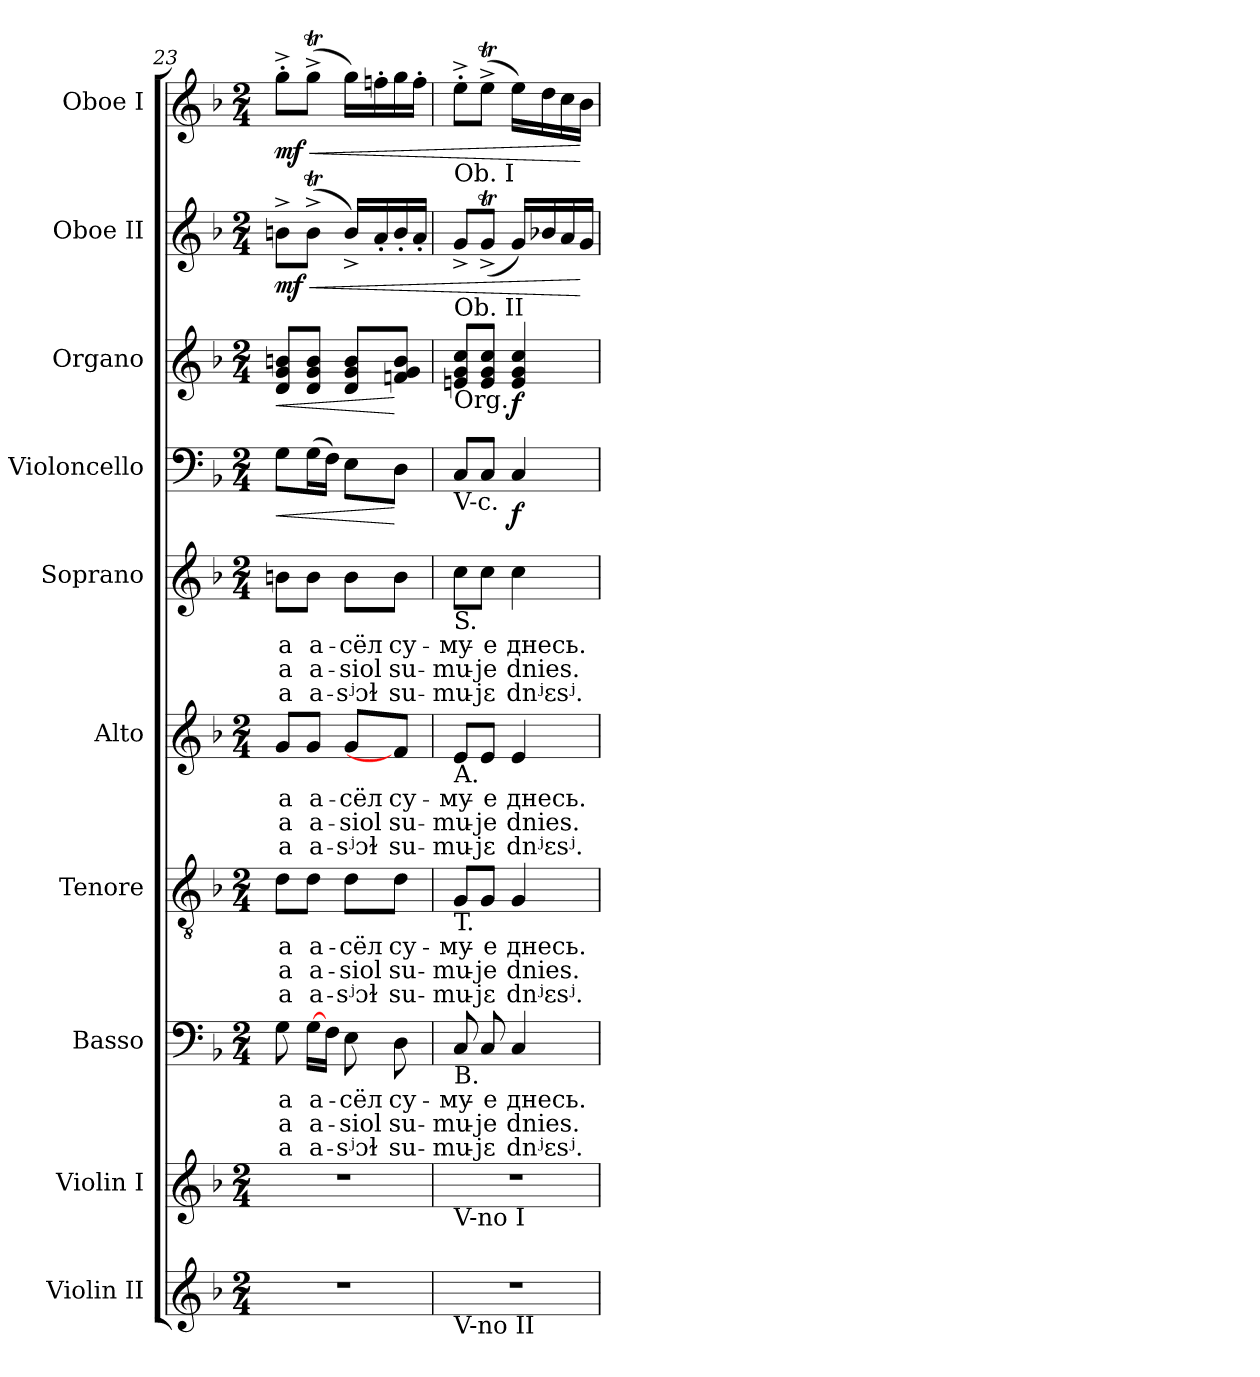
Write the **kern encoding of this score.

**kern	**kern	**kern	**text	**text	**text	**kern	**text	**text	**text	**kern	**text	**text	**text	**kern	**text	**text	**text	**kern	**dynam	**kern	**dynam	**kern	**dynam	**kern	**dynam
*part10	*part9	*part8	*part8	*part8	*part8	*part7	*part7	*part7	*part7	*part6	*part6	*part6	*part6	*part5	*part5	*part5	*part5	*part4	*part4	*part3	*part3	*part2	*part2	*part1	*part1
*staff10	*staff9	*staff8	*staff8	*staff8	*staff8	*staff7	*staff7	*staff7	*staff7	*staff6	*staff6	*staff6	*staff6	*staff5	*staff5	*staff5	*staff5	*staff4	*staff4	*staff3	*staff3	*staff2	*staff2	*staff1	*staff1
*I"Violin II	*I"Violin I	*I"Basso	*	*	*	*I"Tenore	*	*	*	*I"Alto	*	*	*	*I"Soprano	*	*	*	*I"Violoncello	*	*I"Organo	*	*I"Oboe II	*	*I"Oboe I	*
*	*	*	*	*	*	*	*	*	*	*I'A.	*	*	*	*	*	*	*	*	*	*	*	*	*	*	*
*clefG2	*clefG2	*clefF4	*	*	*	*clefGv2	*	*	*	*clefG2	*	*	*	*clefG2	*	*	*	*clefF4	*	*clefG2	*	*clefG2	*	*clefG2	*
*	*	*	*	*	*	*ITrd7c12	*	*	*	*	*	*	*	*	*	*	*	*	*	*	*	*	*	*	*
*k[b-]	*k[b-]	*k[b-]	*	*	*	*k[b-]	*	*	*	*k[b-]	*	*	*	*k[b-]	*	*	*	*k[b-]	*	*k[b-]	*	*k[b-]	*	*k[b-]	*
*F:	*F:	*F:	*	*	*	*F:	*	*	*	*F:	*	*	*	*F:	*	*	*	*F:	*	*F:	*	*F:	*	*F:	*
*M2/4	*M2/4	*M2/4	*	*	*	*M2/4	*	*	*	*M2/4	*	*	*	*M2/4	*	*	*	*M2/4	*	*M2/4	*	*M2/4	*	*M2/4	*
=23	=23	=23	=23	=23	=23	=23	=23	=23	=23	=23	=23	=23	=23	=23	=23	=23	=23	=23	=23	=23	=23	=23	=23	=23	=23
!LO:N:vis=1	!LO:N:vis=1	!	!	!	!	!	!	!	!	!	!	!	!	!	!	!	!	!	!	!	!	!	!	!	!
!	!	!	!LO:LY:b:color=#000000	!LO:LY:b:color=#000000	!LO:LY:b:color=#000000	!	!	!	!	!	!	!	!	!	!	!	!	!	!	!	!	!	!	!	!
!	!	!	!	!	!	!	!LO:LY:b:color=#000000	!LO:LY:b:color=#000000	!LO:LY:b:color=#000000	!	!	!	!	!	!	!	!	!	!	!	!	!	!	!	!
!	!	!	!	!	!	!	!	!	!	!	!LO:LY:b:color=#000000	!LO:LY:b:color=#000000	!LO:LY:b:color=#000000	!	!	!	!	!	!	!	!	!	!	!	!
!	!	!	!	!	!	!	!	!	!	!	!	!	!	!	!LO:LY:b:color=#000000	!LO:LY:b:color=#000000	!LO:LY:b:color=#000000	!	!LO:HP:b	!	!LO:HP:b	!	!LO:HP:b	!	!LO:HP:b
2r	2r	8Gi\	а	a	a	8Di\L	а	a	a	8gi/L	а	a	a	8bni\L	а	a	a	8Gi\L	<	8di/ 8gi 8bniL	<	8bn^i\L	< mf	8gg'^i\L	< mf
!	!	!	!LO:LY:b:color=#000000	!LO:LY:b:color=#000000	!LO:LY:b:color=#000000	!	!	!	!	!	!	!	!	!	!	!	!	!	!	!	!	!	!	!	!
!	!	!	!	!	!	!	!LO:LY:b:color=#000000	!LO:LY:b:color=#000000	!LO:LY:b:color=#000000	!	!	!	!	!	!	!	!	!	!	!	!	!	!	!	!
!	!	!	!	!	!	!	!	!	!	!	!LO:LY:b:color=#000000	!LO:LY:b:color=#000000	!LO:LY:b:color=#000000	!	!	!	!	!	!	!	!	!	!	!	!
!	!	!	!	!	!	!	!	!	!	!	!	!	!	!	!LO:LY:b:color=#000000	!LO:LY:b:color=#000000	!LO:LY:b:color=#000000	!	!	!	!	!	!	!	!
.	.	[>16Gi\LL	а-	a-	a-	8Di\J	а-	a-	a-	8gi/J	а-	a-	a-	8bi\J	а-	a-	a-	(16Gi\L	.	8di/ 8gi 8biJ	.	(8bt^i\J	.	(8ggT^i\J	.
.	.	16Fi\JJ	.	.	.	.	.	.	.	.	.	.	.	.	.	.	.	16Fi\JJ)	.	.	.	.	.	.	.
!	!	!	!LO:LY:b:color=#000000	!LO:LY:b:color=#000000	!LO:LY:b:color=#000000	!	!	!	!	!	!	!	!	!	!	!	!	!	!	!	!	!	!	!	!
!	!	!	!	!	!	!	!LO:LY:b:color=#000000	!LO:LY:b:color=#000000	!LO:LY:b:color=#000000	!	!	!	!	!	!	!	!	!	!	!	!	!	!	!	!
!	!	!	!	!	!	!	!	!	!	!	!LO:LY:b:color=#000000	!LO:LY:b:color=#000000	!LO:LY:b:color=#000000	!	!	!	!	!	!	!	!	!	!	!	!
!	!	!	!	!	!	!	!	!	!	!	!	!	!	!	!LO:LY:b:color=#000000	!LO:LY:b:color=#000000	!LO:LY:b:color=#000000	!	!	!	!	!	!	!	!
.	.	8Ei\	-сёл	-siol	-sʲɔɫ	8Di\L	-сёл	-siol	-sʲɔɫ	8gi/L	-сёл	-siol	-sʲɔɫ	8bi\L	-сёл	-siol	-sʲɔɫ	8Ei\L	.	8di/ 8gi 8biL	.	16b^i/LL)	.	16ggi\LL)	.
.	.	.	.	.	.	.	.	.	.	.	.	.	.	.	.	.	.	.	.	.	.	16a'i/	.	16ffn'i\	.
!	!	!	!LO:LY:b:color=#000000	!LO:LY:b:color=#000000	!LO:LY:b:color=#000000	!	!	!	!	!	!	!	!	!	!	!	!	!	!	!	!	!	!	!	!
!	!	!	!	!	!	!	!LO:LY:b:color=#000000	!LO:LY:b:color=#000000	!LO:LY:b:color=#000000	!	!	!	!	!	!	!	!	!	!	!	!	!	!	!	!
!	!	!	!	!	!	!	!	!	!	!	!LO:LY:b:color=#000000	!LO:LY:b:color=#000000	!LO:LY:b:color=#000000	!	!	!	!	!	!	!	!	!	!	!	!
!	!	!	!	!	!	!	!	!	!	!	!	!	!	!	!LO:LY:b:color=#000000	!LO:LY:b:color=#000000	!LO:LY:b:color=#000000	!	!	!	!	!	!	!	!
.	.	8Di\	су-	su-	su-	8Di\J	су-	su-	su-	8fni/J]	су-	su-	su-	8bi\J	су-	su-	su-	8Di\J	[	8fni/ 8gi 8biJ	[	16b'i/	.	16ggi\	.
.	.	.	.	.	.	.	.	.	.	.	.	.	.	.	.	.	.	.	.	.	.	16a'i/JJ	.	16ff'i\JJ	.
!!LO:PB:g=z
=24	=24	=24	=24	=24	=24	=24	=24	=24	=24	=24	=24	=24	=24	=24	=24	=24	=24	=24	=24	=24	=24	=24	=24	=24	=24
!	!	!	!LO:LY:b:color=#000000	!LO:LY:b:color=#000000	!LO:LY:b:color=#000000	!	!	!	!	!	!	!	!	!	!	!	!	!	!	!	!	!	!	!	!
!	!	!	!	!	!	!	!LO:LY:b:color=#000000	!LO:LY:b:color=#000000	!LO:LY:b:color=#000000	!	!	!	!	!	!	!	!	!	!	!	!	!	!	!	!
!	!	!	!	!	!	!	!	!	!	!	!LO:LY:b:color=#000000	!LO:LY:b:color=#000000	!LO:LY:b:color=#000000	!	!	!	!	!	!	!	!	!	!	!	!
!	!	!	!	!	!	!	!	!	!	!	!	!	!	!	!	!	!	!	!	!	!	!	!	!LO:TX:b:t=Ob. I	!
!	!	!	!	!	!	!	!	!	!	!	!	!	!	!	!	!	!	!	!	!	!	!LO:TX:b:t=Ob. II	!	!	!
!	!	!	!	!	!	!	!	!	!	!	!	!	!	!	!	!	!	!	!	!LO:TX:b:t=Org.	!	!	!	!	!
!	!	!	!	!	!	!	!	!	!	!	!	!	!	!	!	!	!	!LO:TX:b:t=V-c.	!	!	!	!	!	!	!
!	!	!	!	!	!	!	!	!	!	!	!	!	!	!LO:TX:b:t=S.	!	!	!	!	!	!	!	!	!	!	!
!	!	!	!	!	!	!	!	!	!	!LO:TX:b:t=A.	!	!	!	!	!	!	!	!	!	!	!	!	!	!	!
!	!	!	!	!	!	!LO:TX:b:t=T.	!	!	!	!	!	!	!	!	!	!	!	!	!	!	!	!	!	!	!
!	!	!LO:TX:b:t=B.	!	!	!	!	!	!	!	!	!	!	!	!	!	!	!	!	!	!	!	!	!	!	!
!	!LO:TX:b:t=V-no I	!	!	!	!	!	!	!	!	!	!	!	!	!	!	!	!	!	!	!	!	!	!	!	!
!LO:TX:b:t=V-no II	!	!	!	!	!	!	!	!	!	!	!	!	!	!	!	!	!	!	!	!	!	!	!	!	!
!	!	!	!	!	!	!	!	!	!	!	!	!	!	!	!LO:LY:b:color=#000000	!LO:LY:b:color=#000000	!LO:LY:b:color=#000000	!	!	!	!	!	!	!	!
2r	2r	8Ci/	-му-	-mu-	-mu-	8GGi/L	-му-	-mu-	-mu-	8ei/L	-му-	-mu-	-mu-	8cci\L	-му-	-mu-	-mu-	8Ci/L	.	8eni/ 8gi 8cciL	.	8g^i/L	.	8ee'^i\L	.
!	!	!	!LO:LY:b:color=#000000	!LO:LY:b:color=#000000	!LO:LY:b:color=#000000	!	!	!	!	!	!	!	!	!	!	!	!	!	!	!	!	!	!	!	!
!	!	!	!	!	!	!	!LO:LY:b:color=#000000	!LO:LY:b:color=#000000	!LO:LY:b:color=#000000	!	!	!	!	!	!	!	!	!	!	!	!	!	!	!	!
!	!	!	!	!	!	!	!	!	!	!	!LO:LY:b:color=#000000	!LO:LY:b:color=#000000	!LO:LY:b:color=#000000	!	!	!	!	!	!	!	!	!	!	!	!
!	!	!	!	!	!	!	!	!	!	!	!	!	!	!	!LO:LY:b:color=#000000	!LO:LY:b:color=#000000	!LO:LY:b:color=#000000	!	!	!	!	!	!	!	!
.	.	8Ci/	-е	-je	-jɛ	8GGi/J	-е	-je	-jɛ	8ei/J	-е	-je	-jɛ	8cci\J	-е	-je	-jɛ	8Ci/J	.	8ei/ 8gi 8cciJ	.	(8gT^i/J	.	(8eet^i\J	.
!	!	!	!LO:LY:b:color=#000000	!LO:LY:b:color=#000000	!LO:LY:b:color=#000000	!	!	!	!	!	!	!	!	!	!	!	!	!	!	!	!	!	!	!	!
!	!	!	!	!	!	!	!LO:LY:b:color=#000000	!LO:LY:b:color=#000000	!LO:LY:b:color=#000000	!	!	!	!	!	!	!	!	!	!	!	!	!	!	!	!
!	!	!	!	!	!	!	!	!	!	!	!LO:LY:b:color=#000000	!LO:LY:b:color=#000000	!LO:LY:b:color=#000000	!	!	!	!	!	!	!	!	!	!	!	!
!	!	!	!	!	!	!	!	!	!	!	!	!	!	!	!LO:LY:b:color=#000000	!LO:LY:b:color=#000000	!LO:LY:b:color=#000000	!	!	!	!	!	!	!	!
.	.	4Ci/	днесь.	dnies.	dnʲɛsʲ.	4GGi/	днесь.	dnies.	dnʲɛsʲ.	4ei/	днесь.	dnies.	dnʲɛsʲ.	4cci\	днесь.	dnies.	dnʲɛsʲ.	4Ci/	f	4ei/ 4gi 4cci	f	16gi/LL)	.	16eei\LL)	.
.	.	.	.	.	.	.	.	.	.	.	.	.	.	.	.	.	.	.	.	.	.	16b-Xi/	.	16ddi\	.
.	.	.	.	.	.	.	.	.	.	.	.	.	.	.	.	.	.	.	.	.	.	16ai/	.	16cci\	.
.	.	.	.	.	.	.	.	.	.	.	.	.	.	.	.	.	.	.	.	.	.	16gi/JJ	[	16b-i\JJ	[
=	=	=	=	=	=	=	=	=	=	=	=	=	=	=	=	=	=	=	=	=	=	=	=	=	=
*-	*-	*-	*-	*-	*-	*-	*-	*-	*-	*-	*-	*-	*-	*-	*-	*-	*-	*-	*-	*-	*-	*-	*-	*-	*-
